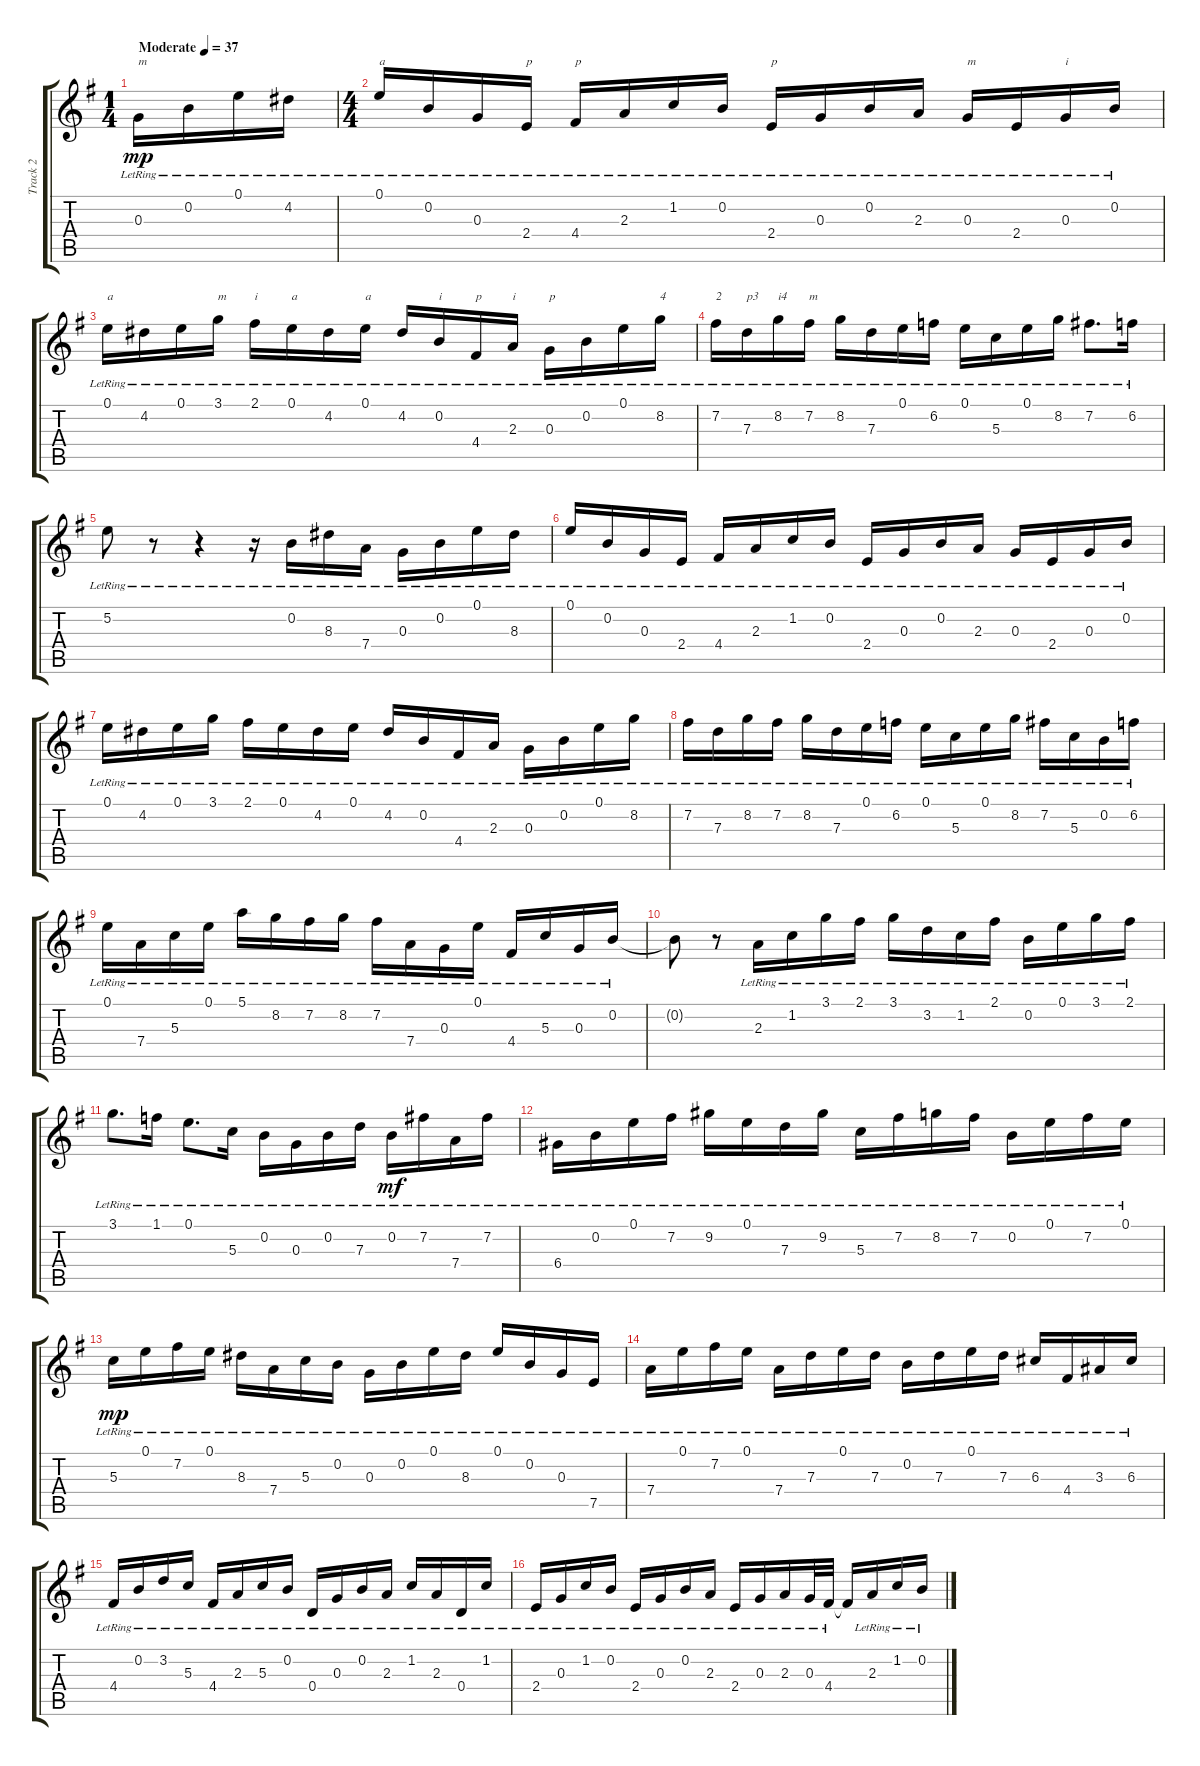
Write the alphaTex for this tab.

\track ("Track 2" "Track 2") {instrument acousticguitarnylon}
\staff {score tabs}
\tuning (E4 B3 G3 D3 A2 D2) {hide}
\ts (1 4)
\tempo (37 "Moderate")
\clef g2
\ks eminor
0.3{lr}.16{txt "m" dy mp instrument acousticguitarnylon} 0.2{lr}.16 0.1{lr}.16 4.2{lr}.16 |
\ts (4 4)
0.1{lr}.16{txt "a"} 0.2{lr}.16 0.3{lr}.16 2.4{lr}.16{txt "p"} 4.4{lr}.16{txt "p"} 2.3{lr}.16 1.2{lr}.16 0.2{lr}.16 2.4{lr}.16{txt "p"} 0.3{lr}.16 0.2{lr}.16 2.3{lr}.16 0.3{lr}.16{txt "m"} 2.4{lr}.16 0.3{lr}.16{txt "i"} 0.2{lr}.16 |
0.1{lr}.16{txt "a"} 4.2{lr}.16 0.1{lr}.16 3.1{lr}.16{txt "m"} 2.1{lr}.16{txt "i"} 0.1{lr}.16{txt "a"} 4.2{lr}.16 0.1{lr}.16{txt "a"} 4.2{lr}.16 0.2{lr}.16{txt "i"} 4.4{lr}.16{txt "p"} 2.3{lr}.16{txt "i"} 0.3{lr}.16{txt "p"} 0.2{lr}.16 0.1{lr}.16 8.2{lr}.16{txt "4"} |
7.2{lr}.16{txt "2"} 7.3{lr}.16{txt "p3"} 8.2{lr}.16{txt "i4"} 7.2{lr}.16{txt "m"} 8.2{lr}.16 7.3{lr}.16 0.1{lr}.16 6.2{lr}.16 0.1{lr}.16 5.3{lr}.16 0.1{lr}.16 8.2{lr}.16 7.2{lr}.8{d} 6.2{lr}.16 |
5.2{lr}.8 r.8 r.4 r.16 0.2{lr}.16 8.3{lr}.16 7.4{lr}.16 0.3{lr}.16 0.2{lr}.16 0.1{lr}.16 8.3{lr}.16 |
0.1{lr}.16 0.2{lr}.16 0.3{lr}.16 2.4{lr}.16 4.4{lr}.16 2.3{lr}.16 1.2{lr}.16 0.2{lr}.16 2.4{lr}.16 0.3{lr}.16 0.2{lr}.16 2.3{lr}.16 0.3{lr}.16 2.4{lr}.16 0.3{lr}.16 0.2{lr}.16 |
0.1{lr}.16 4.2{lr}.16 0.1{lr}.16 3.1{lr}.16 2.1{lr}.16 0.1{lr}.16 4.2{lr}.16 0.1{lr}.16 4.2{lr}.16 0.2{lr}.16 4.4{lr}.16 2.3{lr}.16 0.3{lr}.16 0.2{lr}.16 0.1{lr}.16 8.2{lr}.16 |
7.2{lr}.16 7.3{lr}.16 8.2{lr}.16 7.2{lr}.16 8.2{lr}.16 7.3{lr}.16 0.1{lr}.16 6.2{lr}.16 0.1{lr}.16 5.3{lr}.16 0.1{lr}.16 8.2{lr}.16 7.2{lr}.16 5.3{lr}.16 0.2{lr}.16 6.2{lr}.16 |
0.1{lr}.16 7.4{lr}.16 5.3{lr}.16 0.1{lr}.16 5.1{lr}.16 8.2{lr}.16 7.2{lr}.16 8.2{lr}.16 7.2{lr}.16 7.4{lr}.16 0.3{lr}.16 0.1{lr}.16 4.4{lr}.16 5.3{lr}.16 0.3{lr}.16 0.2{lr}.16 |
0.2{t}.8 r.8 2.3{lr}.16 1.2{lr}.16 3.1{lr}.16 2.1{lr}.16 3.1{lr}.16 3.2{lr}.16 1.2{lr}.16 2.1{lr}.16 0.2{lr}.16 0.1{lr}.16 3.1{lr}.16 2.1{lr}.16 |
3.1{lr}.8{d} 1.1{lr}.16 0.1{lr}.8{d} 5.3{lr}.16 0.2{lr}.16 0.3{lr}.16 0.2{lr}.16 7.3{lr}.16 0.2{lr}.16{dy mf} 7.2{lr}.16 7.4{lr}.16 7.2{lr}.16 |
6.4{lr}.16 0.2{lr}.16 0.1{lr}.16 7.2{lr}.16 9.2{lr}.16 0.1{lr}.16 7.3{lr}.16 9.2{lr}.16 5.3{lr}.16 7.2{lr}.16 8.2{lr}.16 7.2{lr}.16 0.2{lr}.16 0.1{lr}.16 7.2{lr}.16 0.1{lr}.16 |
5.3{lr}.16{dy mp} 0.1{lr}.16 7.2{lr}.16 0.1{lr}.16 8.3{lr}.16 7.4{lr}.16 5.3{lr}.16 0.2{lr}.16 0.3{lr}.16 0.2{lr}.16 0.1{lr}.16 8.3{lr}.16 0.1{lr}.16 0.2{lr}.16 0.3{lr}.16 7.5{lr}.16 |
7.4{lr}.16 0.1{lr}.16 7.2{lr}.16 0.1{lr}.16 7.4{lr}.16 7.3{lr}.16 0.1{lr}.16 7.3{lr}.16 0.2{lr}.16 7.3{lr}.16 0.1{lr}.16 7.3{lr}.16 6.3{lr}.16 4.4{lr}.16 3.3{lr}.16 6.3{lr}.16 |
4.4{lr}.16 0.2{lr}.16 3.2{lr}.16 5.3{lr}.16 4.4{lr}.16 2.3{lr}.16 5.3{lr}.16 0.2{lr}.16 0.4{lr}.16 0.3{lr}.16 0.2{lr}.16 2.3{lr}.16 1.2{lr}.16 2.3{lr}.16 0.4{lr}.16 1.2{lr}.16 |
2.4{lr}.16 0.3{lr}.16 1.2{lr}.16 0.2{lr}.16 2.4{lr}.16 0.3{lr}.16 0.2{lr}.16 2.3{lr}.16 2.4{lr}.16 0.3{lr}.16 2.3{lr}.16 0.3{lr}.32 4.4{lr}.32 4.4{t}.16 2.3{lr}.16 1.2{lr}.16 0.2{lr}.16
